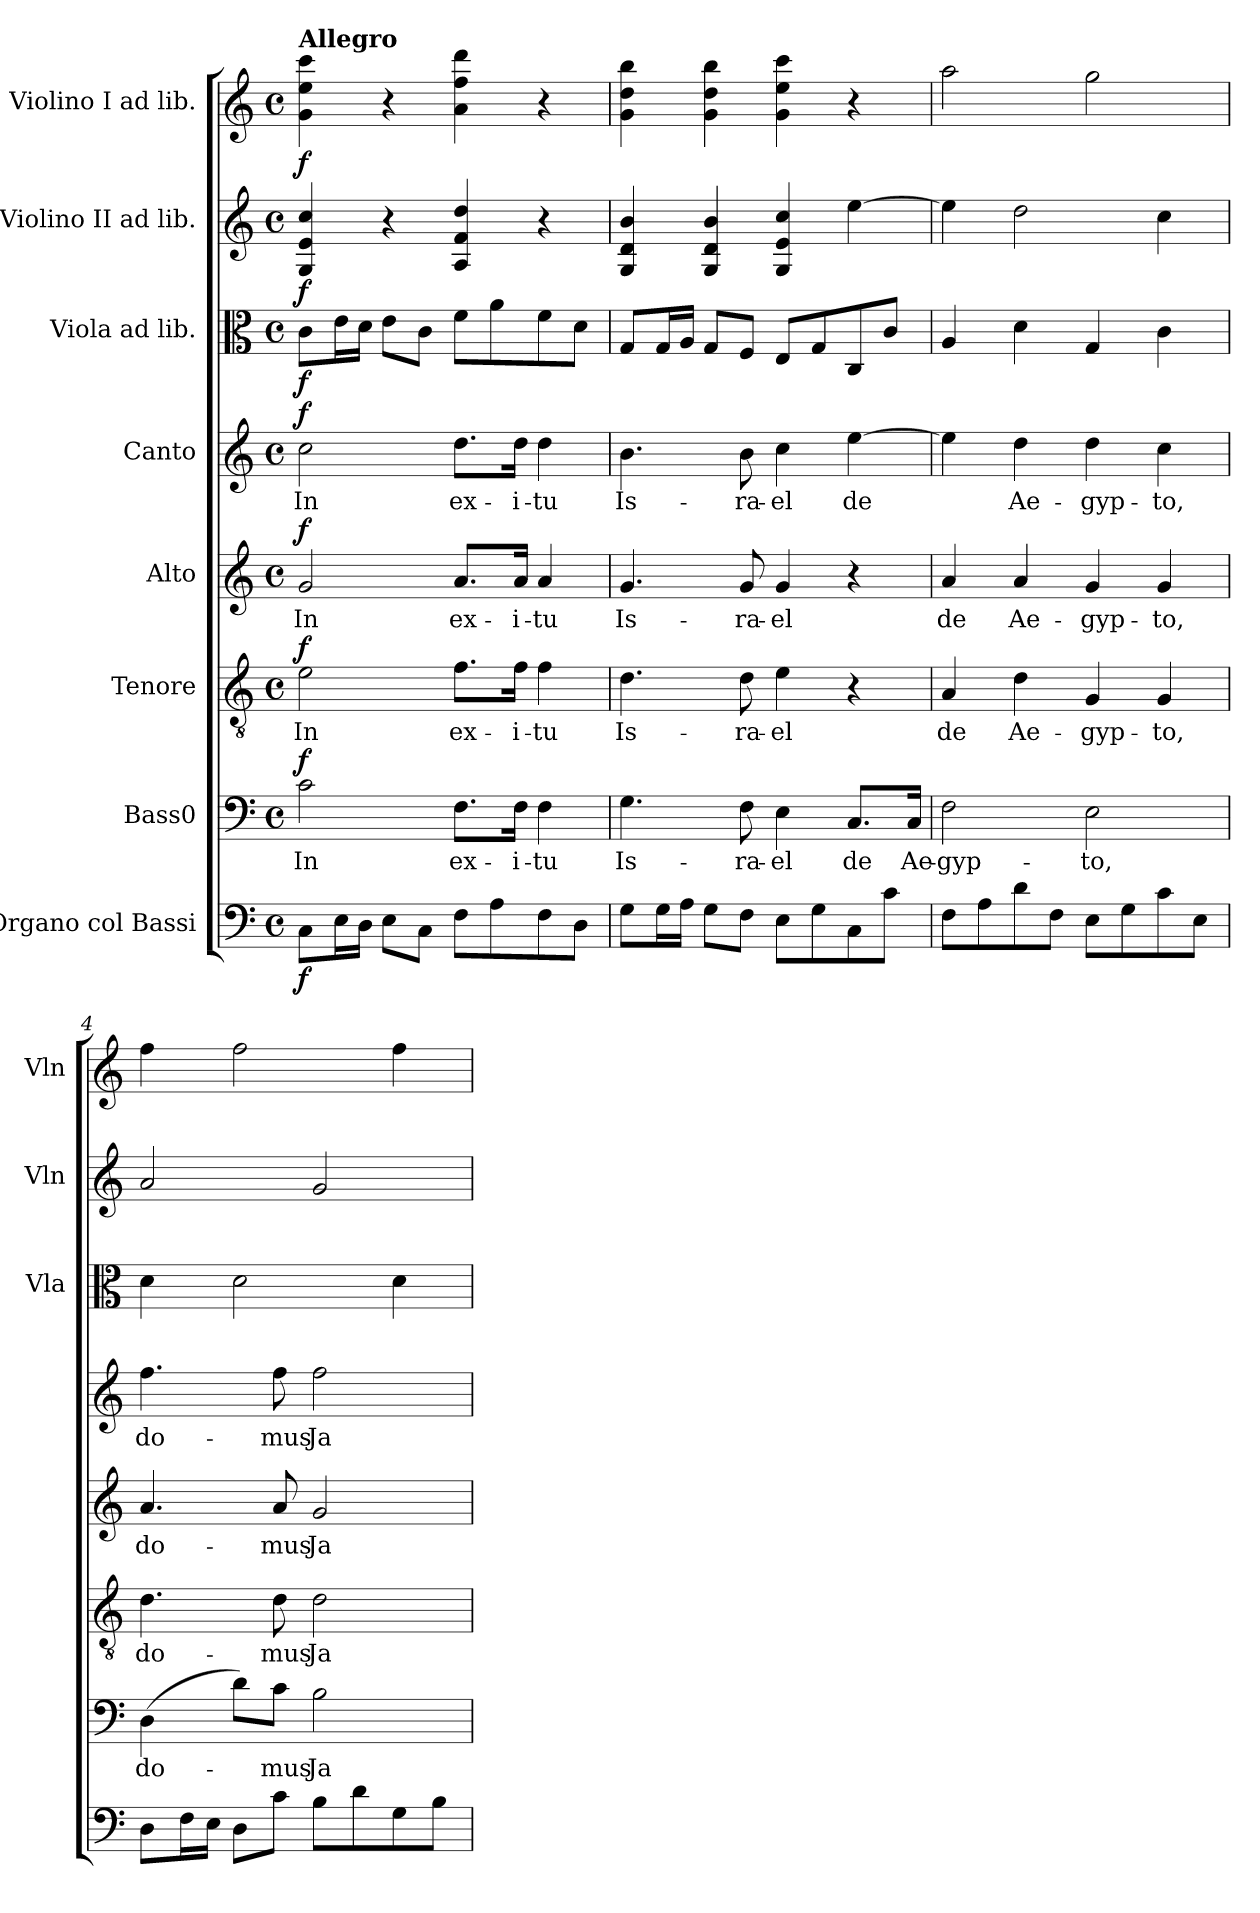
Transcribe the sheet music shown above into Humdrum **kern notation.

**kern	**dynam	**kern	**text	**dynam	**kern	**text	**dynam	**kern	**text	**dynam	**kern	**text	**dynam	**kern	**dynam	**kern	**dynam	**kern	**dynam
*part8	*part8	*part7	*part7	*part7	*part6	*part6	*part6	*part5	*part5	*part5	*part4	*part4	*part4	*part3	*part3	*part2	*part2	*part1	*part1
*staff8	*staff8	*staff7	*staff7	*staff7	*staff6	*staff6	*staff6	*staff5	*staff5	*staff5	*staff4	*staff4	*staff4	*staff3	*staff3	*staff2	*staff2	*staff1	*staff1
*I"Organo col Bassi	*	*I"Bass0	*	*	*I"Tenore	*	*	*I"Alto	*	*	*I"Canto	*	*	*I"Viola ad lib.	*	*I"Violino II ad lib.	*	*I"Violino I ad lib.	*
*	*	*	*	*	*	*	*	*	*	*	*	*	*	*I'Vla	*	*I'Vln	*	*I'Vln	*
*clefF4	*	*clefF4	*	*	*clefGv2	*	*	*clefG2	*	*	*clefG2	*	*	*clefC3	*	*clefG2	*	*clefG2	*
*k[]	*	*k[]	*	*	*k[]	*	*	*k[]	*	*	*k[]	*	*	*k[]	*	*k[]	*	*k[]	*
*M4/4	*	*M4/4	*	*	*M4/4	*	*	*M4/4	*	*	*M4/4	*	*	*M4/4	*	*M4/4	*	*M4/4	*
*met(c)	*	*met(c)	*	*	*met(c)	*	*	*met(c)	*	*	*met(c)	*	*	*met(c)	*	*met(c)	*	*met(c)	*
=1	=1	=1	=1	=1	=1	=1	=1	=1	=1	=1	=1	=1	=1	=1	=1	=1	=1	=1	=1
!	!	!	!	!	!	!	!	!	!	!	!	!	!	!	!	!	!	!LO:TX:a:B:t=Allegro	!
!	!LO:DY:b	!	!LO:LY:b	!LO:DY:a	!	!LO:LY:b	!LO:DY:a	!	!LO:LY:b	!LO:DY:a	!	!LO:LY:b	!LO:DY:a	!	!LO:DY:b	!	!LO:DY:b	!	!LO:DY:b
8C\L	f	2c\	In	f	2e\	In	f	2g/	In	f	2cc\	In	f	8c\L	f	4G/ 4e/ 4cc/	f	4g\ 4ee\ 4ccc\	f
16E\L	.	.	.	.	.	.	.	.	.	.	.	.	.	16e\L	.	.	.	.	.
16D\JJ	.	.	.	.	.	.	.	.	.	.	.	.	.	16d\JJ	.	.	.	.	.
8E\L	.	.	.	.	.	.	.	.	.	.	.	.	.	8e\L	.	4r	.	4r	.
8C\J	.	.	.	.	.	.	.	.	.	.	.	.	.	8c\J	.	.	.	.	.
!	!	!	!LO:LY:b	!	!	!LO:LY:b	!	!	!LO:LY:b	!	!	!LO:LY:b	!	!	!	!	!	!	!
8F\L	.	8.F\L	ex-	.	8.f\L	ex-	.	8.a/L	ex-	.	8.dd\L	ex-	.	8f\L	.	4A/ 4f/ 4dd/	.	4a\ 4ff\ 4ddd\	.
8A\	.	.	.	.	.	.	.	.	.	.	.	.	.	8a\	.	.	.	.	.
!	!	!	!LO:LY:b	!	!	!LO:LY:b	!	!	!LO:LY:b	!	!	!LO:LY:b	!	!	!	!	!	!	!
.	.	16F\Jk	-i-	.	16f\Jk	-i-	.	16a/Jk	-i-	.	16dd\Jk	-i-	.	.	.	.	.	.	.
!	!	!	!LO:LY:b	!	!	!LO:LY:b	!	!	!LO:LY:b	!	!	!LO:LY:b	!	!	!	!	!	!	!
8F\	.	4F\	-tu	.	4f\	-tu	.	4a/	-tu	.	4dd\	-tu	.	8f\	.	4r	.	4r	.
8D\J	.	.	.	.	.	.	.	.	.	.	.	.	.	8d\J	.	.	.	.	.
=2	=2	=2	=2	=2	=2	=2	=2	=2	=2	=2	=2	=2	=2	=2	=2	=2	=2	=2	=2
!	!	!	!LO:LY:b	!	!	!LO:LY:b	!	!	!LO:LY:b	!	!	!LO:LY:b	!	!	!	!	!	!	!
8G\L	.	4.G\	Is-	.	4.d\	Is-	.	4.g/	Is-	.	4.b\	Is-	.	8G/L	.	4G/ 4d/ 4b/	.	4g\ 4dd\ 4bb\	.
16G\L	.	.	.	.	.	.	.	.	.	.	.	.	.	16G/L	.	.	.	.	.
16A\JJ	.	.	.	.	.	.	.	.	.	.	.	.	.	16A/JJ	.	.	.	.	.
8G\L	.	.	.	.	.	.	.	.	.	.	.	.	.	8G/L	.	4G/ 4d/ 4b/	.	4g\ 4dd\ 4bb\	.
!	!	!	!LO:LY:b	!	!	!LO:LY:b	!	!	!LO:LY:b	!	!	!LO:LY:b	!	!	!	!	!	!	!
8F\J	.	8F\	-ra-	.	8d\	-ra-	.	8g/	-ra-	.	8b\	-ra-	.	8F/J	.	.	.	.	.
!	!	!	!LO:LY:b	!	!	!LO:LY:b	!	!	!LO:LY:b	!	!	!LO:LY:b	!	!	!	!	!	!	!
8E\L	.	4E\	-el	.	4e\	-el	.	4g/	-el	.	4cc\	-el	.	8E/L	.	4G/ 4e/ 4cc/	.	4g\ 4ee\ 4ccc\	.
8G\	.	.	.	.	.	.	.	.	.	.	.	.	.	8G/	.	.	.	.	.
!	!	!	!LO:LY:b	!	!	!	!	!	!	!	!	!LO:LY:b	!	!	!	!	!	!	!
8C\	.	8.C/L	de	.	4r	.	.	4r	.	.	[4ee\	de	.	8C/	.	[4ee\	.	4r	.
8c\J	.	.	.	.	.	.	.	.	.	.	.	.	.	8c/J	.	.	.	.	.
!	!	!	!LO:LY:b	!	!	!	!	!	!	!	!	!	!	!	!	!	!	!	!
.	.	16C/Jk	Ae-	.	.	.	.	.	.	.	.	.	.	.	.	.	.	.	.
=3	=3	=3	=3	=3	=3	=3	=3	=3	=3	=3	=3	=3	=3	=3	=3	=3	=3	=3	=3
!	!	!	!LO:LY:b	!	!	!LO:LY:b	!	!	!LO:LY:b	!	!	!	!	!	!	!	!	!	!
8F\L	.	2F\	-gyp-	.	4A/	de	.	4a/	de	.	4ee\]	.	.	4A/	.	4ee\]	.	2aa\	.
8A\	.	.	.	.	.	.	.	.	.	.	.	.	.	.	.	.	.	.	.
!	!	!	!	!	!	!LO:LY:b	!	!	!LO:LY:b	!	!	!LO:LY:b	!	!	!	!	!	!	!
8d\	.	.	.	.	4d\	Ae-	.	4a/	Ae-	.	4dd\	Ae-	.	4d\	.	2dd\	.	.	.
8F\J	.	.	.	.	.	.	.	.	.	.	.	.	.	.	.	.	.	.	.
!	!	!	!LO:LY:b	!	!	!LO:LY:b	!	!	!LO:LY:b	!	!	!LO:LY:b	!	!	!	!	!	!	!
8E\L	.	2E\	-to,	.	4G/	-gyp-	.	4g/	-gyp-	.	4dd\	-gyp-	.	4G/	.	.	.	2gg\	.
8G\	.	.	.	.	.	.	.	.	.	.	.	.	.	.	.	.	.	.	.
!	!	!	!	!	!	!LO:LY:b	!	!	!LO:LY:b	!	!	!LO:LY:b	!	!	!	!	!	!	!
8c\	.	.	.	.	4G/	-to,	.	4g/	-to,	.	4cc\	-to,	.	4c\	.	4cc\	.	.	.
8E\J	.	.	.	.	.	.	.	.	.	.	.	.	.	.	.	.	.	.	.
=4	=4	=4	=4	=4	=4	=4	=4	=4	=4	=4	=4	=4	=4	=4	=4	=4	=4	=4	=4
!	!	!	!LO:LY:b	!	!	!LO:LY:b	!	!	!LO:LY:b	!	!	!LO:LY:b	!	!	!	!	!	!	!
8D\L	.	(4D\	do-	.	4.d\	do-	.	4.a/	do-	.	4.ff\	do-	.	4d\	.	2a/	.	4ff\	.
16F\L	.	.	.	.	.	.	.	.	.	.	.	.	.	.	.	.	.	.	.
16E\JJ	.	.	.	.	.	.	.	.	.	.	.	.	.	.	.	.	.	.	.
8D\L	.	8d\L)	.	.	.	.	.	.	.	.	.	.	.	2d\	.	.	.	2ff\	.
!	!	!	!LO:LY:b	!	!	!LO:LY:b	!	!	!LO:LY:b	!	!	!LO:LY:b	!	!	!	!	!	!	!
8c\J	.	8c\J	-mus	.	8d\	-mus	.	8a/	-mus	.	8ff\	-mus	.	.	.	.	.	.	.
!	!	!	!LO:LY:b	!	!	!LO:LY:b	!	!	!LO:LY:b	!	!	!LO:LY:b	!	!	!	!	!	!	!
8B\L	.	2B\	Ja-	.	2d\	Ja-	.	2g/	Ja-	.	2ff\	Ja-	.	.	.	2g/	.	.	.
8d\	.	.	.	.	.	.	.	.	.	.	.	.	.	.	.	.	.	.	.
8G\	.	.	.	.	.	.	.	.	.	.	.	.	.	4d\	.	.	.	4ff\	.
8B\J	.	.	.	.	.	.	.	.	.	.	.	.	.	.	.	.	.	.	.
=	=	=	=	=	=	=	=	=	=	=	=	=	=	=	=	=	=	=	=
*-	*-	*-	*-	*-	*-	*-	*-	*-	*-	*-	*-	*-	*-	*-	*-	*-	*-	*-	*-
